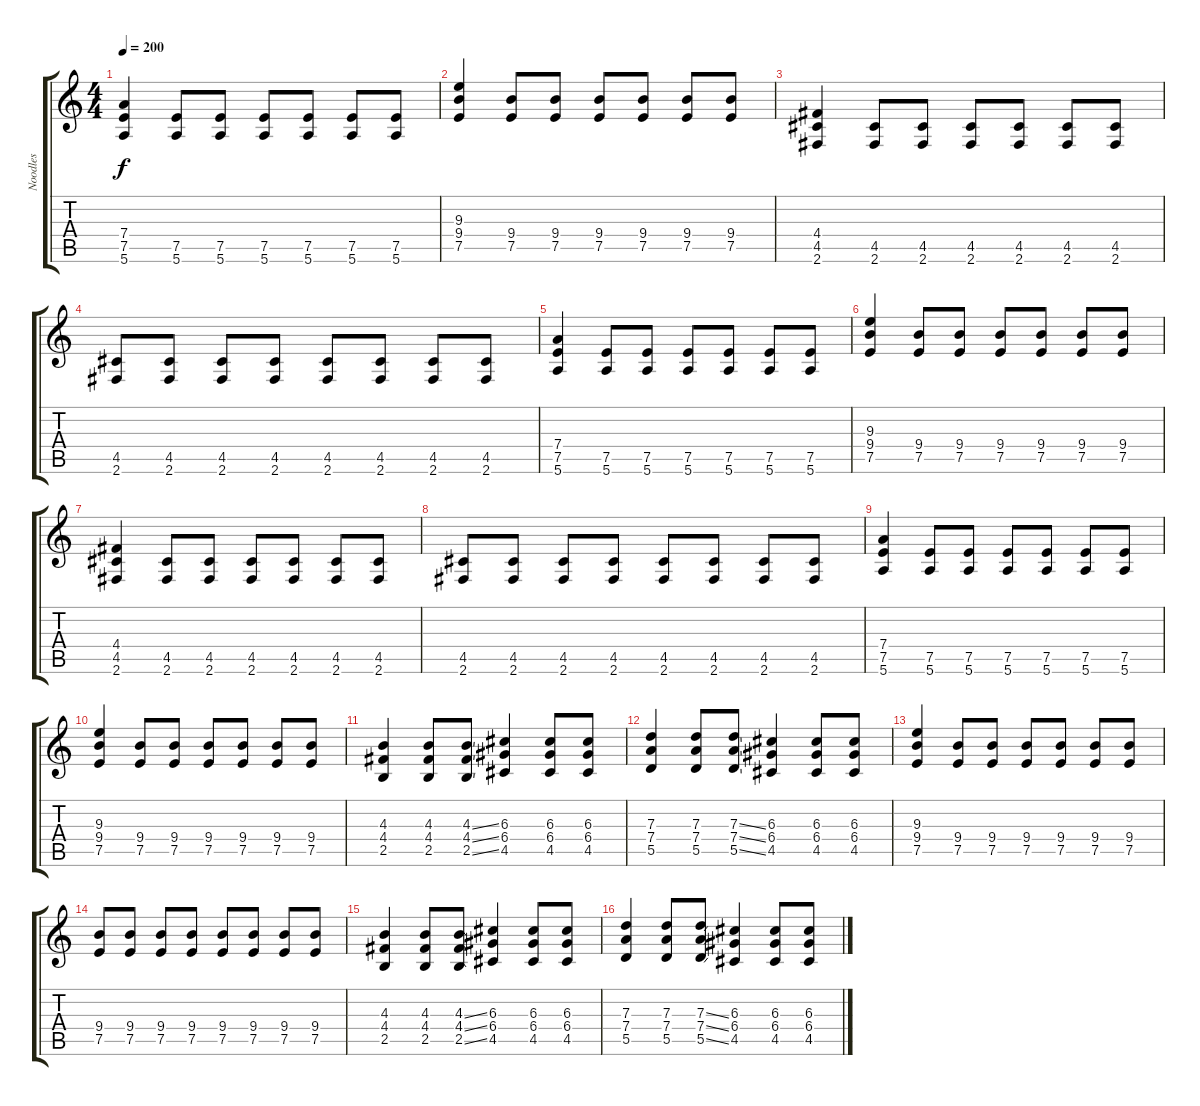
\track ("Noodles" "Noodles") {instrument distortionguitar}
\staff {score tabs}
\tuning (E4 B3 G3 D3 A2 E2) {hide}
\ts (4 4)
\tempo 200
\clef g2
\ks c
(7.4 7.5 5.6).4{dy f} (7.5 5.6).8 (7.5 5.6).8 (7.5 5.6).8 (7.5 5.6).8 (7.5 5.6).8 (7.5 5.6).8 |
(9.3 9.4 7.5).4 (9.4 7.5).8 (9.4 7.5).8 (9.4 7.5).8 (9.4 7.5).8 (9.4 7.5).8 (9.4 7.5).8 |
(4.4 4.5 2.6).4 (4.5 2.6).8 (4.5 2.6).8 (4.5 2.6).8 (4.5 2.6).8 (4.5 2.6).8 (4.5 2.6).8 |
(4.5 2.6).8 (4.5 2.6).8 (4.5 2.6).8 (4.5 2.6).8 (4.5 2.6).8 (4.5 2.6).8 (4.5 2.6).8 (4.5 2.6).8 |
(7.4 7.5 5.6).4 (7.5 5.6).8 (7.5 5.6).8 (7.5 5.6).8 (7.5 5.6).8 (7.5 5.6).8 (7.5 5.6).8 |
(9.3 9.4 7.5).4 (9.4 7.5).8 (9.4 7.5).8 (9.4 7.5).8 (9.4 7.5).8 (9.4 7.5).8 (9.4 7.5).8 |
(4.4 4.5 2.6).4 (4.5 2.6).8 (4.5 2.6).8 (4.5 2.6).8 (4.5 2.6).8 (4.5 2.6).8 (4.5 2.6).8 |
(4.5 2.6).8 (4.5 2.6).8 (4.5 2.6).8 (4.5 2.6).8 (4.5 2.6).8 (4.5 2.6).8 (4.5 2.6).8 (4.5 2.6).8 |
(7.4 7.5 5.6).4 (7.5 5.6).8 (7.5 5.6).8 (7.5 5.6).8 (7.5 5.6).8 (7.5 5.6).8 (7.5 5.6).8 |
(9.3 9.4 7.5).4 (9.4 7.5).8 (9.4 7.5).8 (9.4 7.5).8 (9.4 7.5).8 (9.4 7.5).8 (9.4 7.5).8 |
(4.3 4.4 2.5).4 (4.3 4.4 2.5).8 (4.3{ss} 4.4{ss} 2.5{ss}).8 (6.3 6.4 4.5).4 (6.3 6.4 4.5).8 (6.3 6.4 4.5).8 |
(7.3 7.4 5.5).4 (7.3 7.4 5.5).8 (7.3{ss} 7.4{ss} 5.5{ss}).8 (6.3 6.4 4.5).4 (6.3 6.4 4.5).8 (6.3 6.4 4.5).8 |
(9.3 9.4 7.5).4 (9.4 7.5).8 (9.4 7.5).8 (9.4 7.5).8 (9.4 7.5).8 (9.4 7.5).8 (9.4 7.5).8 |
(9.4 7.5).8 (9.4 7.5).8 (9.4 7.5).8 (9.4 7.5).8 (9.4 7.5).8 (9.4 7.5).8 (9.4 7.5).8 (9.4 7.5).8 |
(4.3 4.4 2.5).4 (4.3 4.4 2.5).8 (4.3{ss} 4.4{ss} 2.5{ss}).8 (6.3 6.4 4.5).4 (6.3 6.4 4.5).8 (6.3 6.4 4.5).8 |
(7.3 7.4 5.5).4 (7.3 7.4 5.5).8 (7.3{ss} 7.4{ss} 5.5{ss}).8 (6.3 6.4 4.5).4 (6.3 6.4 4.5).8 (6.3 6.4 4.5).8
